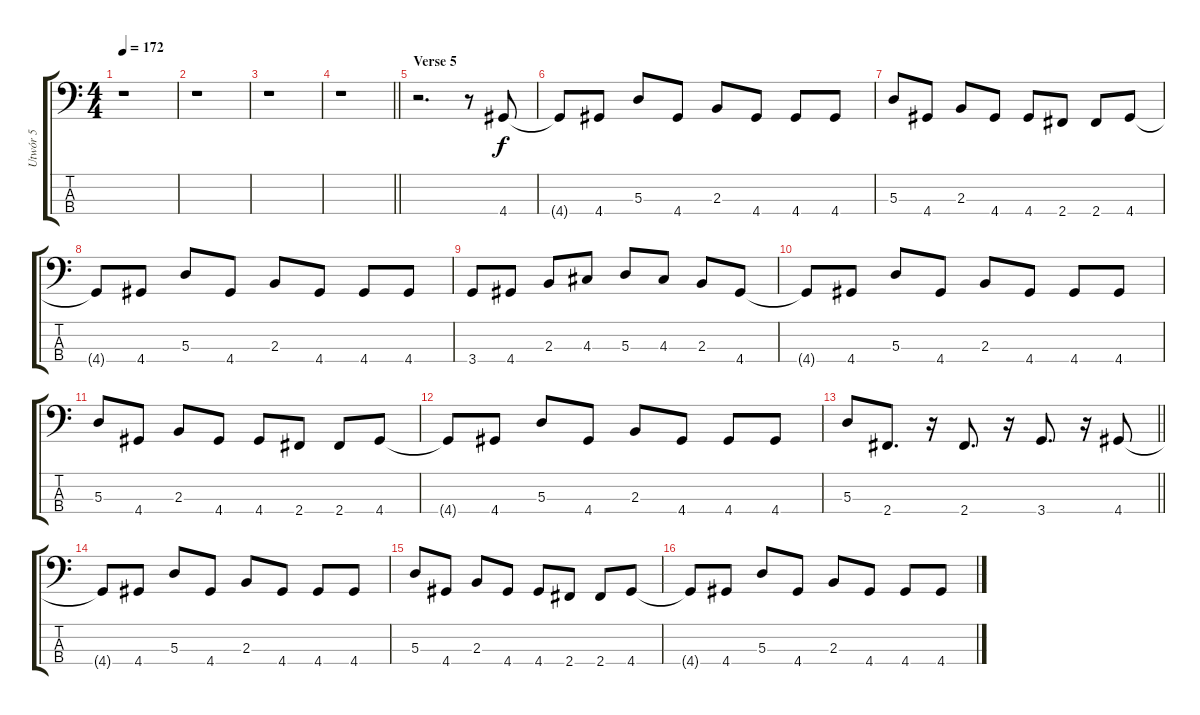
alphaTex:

\track ("Utwór 5" "Utwór 5") {instrument electricbassfinger}
\staff {score tabs}
\tuning (G2 D2 A1 E1) {hide}
\ts (4 4)
\tempo 172
\clef f4
\ks c
r.1{dy f} |
r.1 |
r.1 |
\barLineRight lightlight
r.1 |
\section ("" "Verse 5")
r.2{d} r.8 4.4.8 |
4.4{t}.8 4.4.8 5.3.8 4.4.8 2.3.8 4.4.8 4.4.8 4.4.8 |
5.3.8 4.4.8 2.3.8 4.4.8 4.4.8 2.4.8 2.4.8 4.4.8 |
4.4{t}.8 4.4.8 5.3.8 4.4.8 2.3.8 4.4.8 4.4.8 4.4.8 |
3.4.8 4.4.8 2.3.8 4.3.8 5.3.8 4.3.8 2.3.8 4.4.8 |
4.4{t}.8 4.4.8 5.3.8 4.4.8 2.3.8 4.4.8 4.4.8 4.4.8 |
5.3.8 4.4.8 2.3.8 4.4.8 4.4.8 2.4.8 2.4.8 4.4.8 |
4.4{t}.8 4.4.8 5.3.8 4.4.8 2.3.8 4.4.8 4.4.8 4.4.8 |
\barLineRight lightlight
5.3.8 2.4.8{d} r.16 2.4.8{d} r.16 3.4.8{d} r.16 4.4.8 |
4.4{t}.8 4.4.8 5.3.8 4.4.8 2.3.8 4.4.8 4.4.8 4.4.8 |
5.3.8 4.4.8 2.3.8 4.4.8 4.4.8 2.4.8 2.4.8 4.4.8 |
4.4{t}.8 4.4.8 5.3.8 4.4.8 2.3.8 4.4.8 4.4.8 4.4.8
